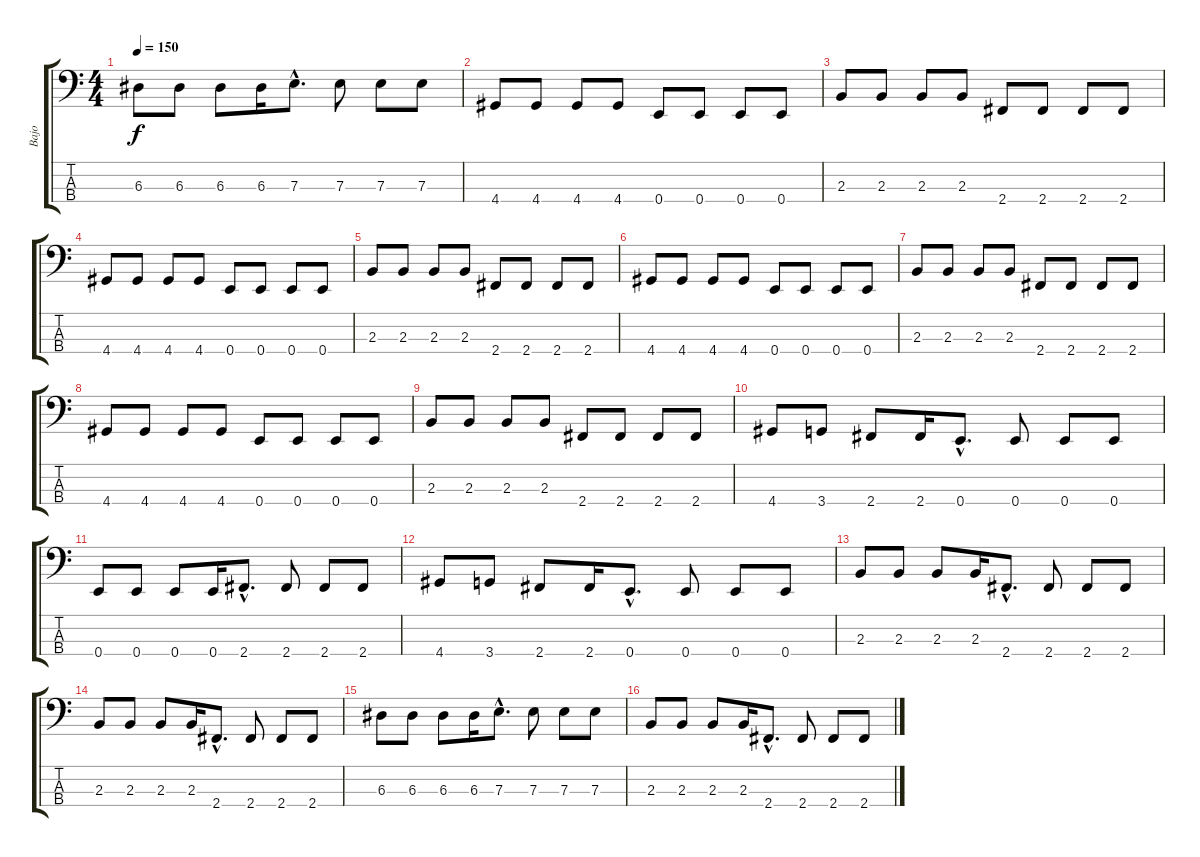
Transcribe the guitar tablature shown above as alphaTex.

\track ("Bajo" "Bajo") {instrument electricbassfinger}
\staff {score tabs}
\tuning (G2 D2 A1 E1) {hide}
\ts (4 4)
\tempo 150
\clef f4
\ks c
6.3.8{dy f} 6.3.8 6.3.8 6.3.16 7.3{hac}.8{d} 7.3.8 7.3.8 7.3.8 |
4.4.8 4.4.8 4.4.8 4.4.8 0.4.8 0.4.8 0.4.8 0.4.8 |
2.3.8 2.3.8 2.3.8 2.3.8 2.4.8 2.4.8 2.4.8 2.4.8 |
4.4.8 4.4.8 4.4.8 4.4.8 0.4.8 0.4.8 0.4.8 0.4.8 |
2.3.8 2.3.8 2.3.8 2.3.8 2.4.8 2.4.8 2.4.8 2.4.8 |
4.4.8 4.4.8 4.4.8 4.4.8 0.4.8 0.4.8 0.4.8 0.4.8 |
2.3.8 2.3.8 2.3.8 2.3.8 2.4.8 2.4.8 2.4.8 2.4.8 |
4.4.8 4.4.8 4.4.8 4.4.8 0.4.8 0.4.8 0.4.8 0.4.8 |
2.3.8 2.3.8 2.3.8 2.3.8 2.4.8 2.4.8 2.4.8 2.4.8 |
4.4.8 3.4.8 2.4.8 2.4.16 0.4{hac}.8{d} 0.4.8 0.4.8 0.4.8 |
0.4.8 0.4.8 0.4.8 0.4.16 2.4{hac}.8{d} 2.4.8 2.4.8 2.4.8 |
4.4.8 3.4.8 2.4.8 2.4.16 0.4{hac}.8{d} 0.4.8 0.4.8 0.4.8 |
2.3.8 2.3.8 2.3.8 2.3.16 2.4{hac}.8{d} 2.4.8 2.4.8 2.4.8 |
2.3.8 2.3.8 2.3.8 2.3.16 2.4{hac}.8{d} 2.4.8 2.4.8 2.4.8 |
6.3.8 6.3.8 6.3.8 6.3.16 7.3{hac}.8{d} 7.3.8 7.3.8 7.3.8 |
2.3.8 2.3.8 2.3.8 2.3.16 2.4{hac}.8{d} 2.4.8 2.4.8 2.4.8
